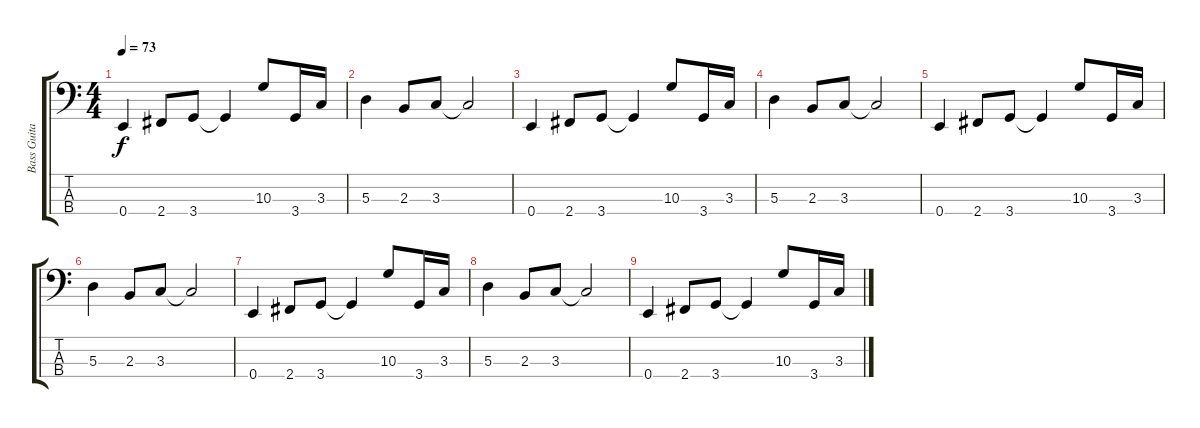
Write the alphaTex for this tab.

\track ("Bass Guitar" "Bass Guita") {instrument fretlessbass}
\staff {score tabs}
\tuning (G2 D2 A1 E1) {hide}
\ts (4 4)
\tempo 73
\clef f4
\ks c
0.4.4{dy f} 2.4.8 3.4.8 3.4{t}.4 10.3.8 3.4.16 3.3.16 |
5.3.4 2.3.8 3.3.8 3.3{t}.2 |
0.4.4 2.4.8 3.4.8 3.4{t}.4 10.3.8 3.4.16 3.3.16 |
5.3.4{volume 10} 2.3.8 3.3.8 3.3{t}.2 |
0.4.4{volume 8} 2.4.8 3.4.8 3.4{t}.4 10.3.8 3.4.16 3.3.16 |
5.3.4{volume 8} 2.3.8 3.3.8 3.3{t}.2 |
0.4.4{volume 4} 2.4.8 3.4.8 3.4{t}.4 10.3.8 3.4.16 3.3.16 |
5.3.4{volume 3} 2.3.8 3.3.8 3.3{t}.2 |
0.4.4{volume 1} 2.4.8 3.4.8 3.4{t}.4 10.3.8 3.4.16 3.3.16
